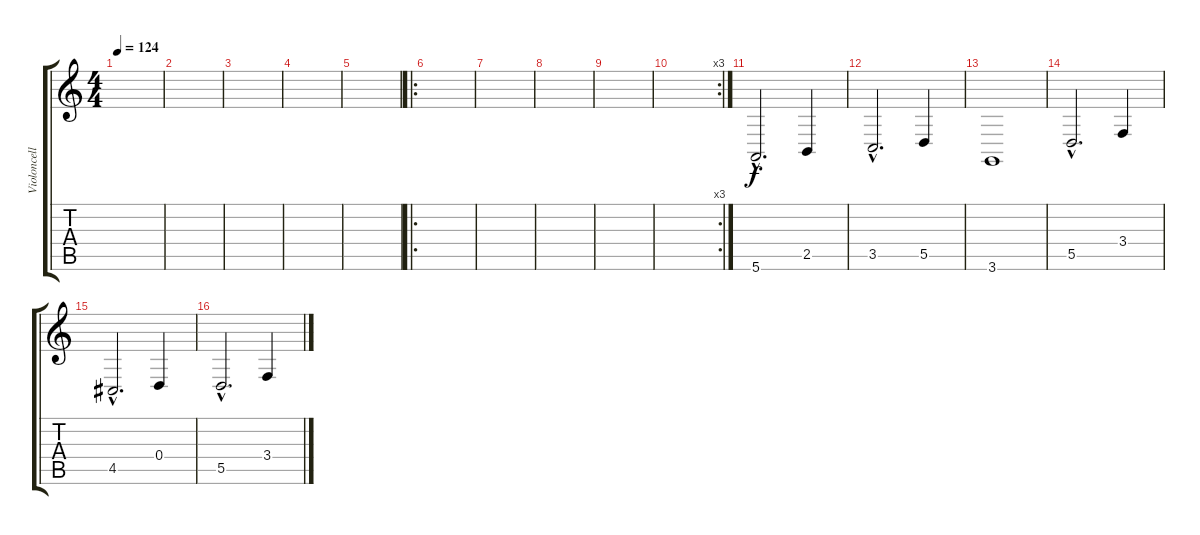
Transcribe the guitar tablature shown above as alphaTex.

\track ("Violoncelle" "Violoncell") {instrument cello}
\staff {score tabs}
\tuning (E4 B3 G3 D3 A2 E2) {hide}
\ts (4 4)
\tempo 124
\clef g2
\ks c
|
|
|
|
|
\ro
|
|
|
|
\rc 3
|
5.6{hac}.2{d} 2.5.4 |
3.5{hac}.2{d} 5.5.4 |
3.6.1 |
5.5{hac}.2{d} 3.4.4 |
4.5{hac}.2{d} 0.4.4 |
5.5{hac}.2{d} 3.4.4
